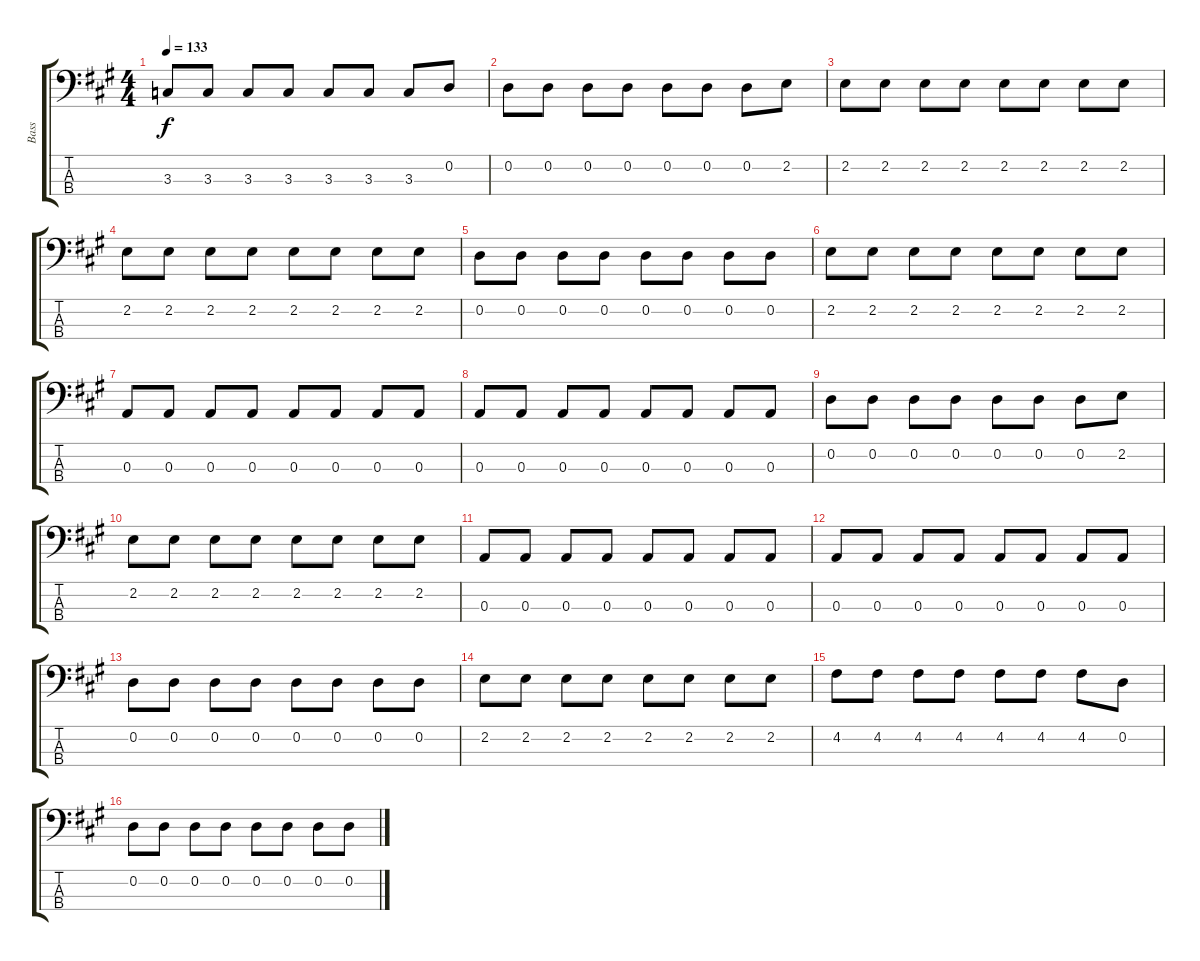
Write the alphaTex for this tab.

\track ("Bass" "Bass") {instrument electricbassfinger}
\staff {score tabs}
\tuning (G2 D2 A1 E1) {hide}
\ts (4 4)
\tempo 133
\clef f4
\ks a
3.3.8{dy f} 3.3.8 3.3.8 3.3.8 3.3.8 3.3.8 3.3.8 0.2.8 |
0.2.8 0.2.8 0.2.8 0.2.8 0.2.8 0.2.8 0.2.8 2.2.8 |
2.2.8 2.2.8 2.2.8 2.2.8 2.2.8 2.2.8 2.2.8 2.2.8 |
2.2.8 2.2.8 2.2.8 2.2.8 2.2.8 2.2.8 2.2.8 2.2.8 |
0.2.8 0.2.8 0.2.8 0.2.8 0.2.8 0.2.8 0.2.8 0.2.8 |
2.2.8 2.2.8 2.2.8 2.2.8 2.2.8 2.2.8 2.2.8 2.2.8 |
0.3.8 0.3.8 0.3.8 0.3.8 0.3.8 0.3.8 0.3.8 0.3.8 |
0.3.8 0.3.8 0.3.8 0.3.8 0.3.8 0.3.8 0.3.8 0.3.8 |
0.2.8 0.2.8 0.2.8 0.2.8 0.2.8 0.2.8 0.2.8 2.2.8 |
2.2.8 2.2.8 2.2.8 2.2.8 2.2.8 2.2.8 2.2.8 2.2.8 |
0.3.8 0.3.8 0.3.8 0.3.8 0.3.8 0.3.8 0.3.8 0.3.8 |
0.3.8 0.3.8 0.3.8 0.3.8 0.3.8 0.3.8 0.3.8 0.3.8 |
0.2.8 0.2.8 0.2.8 0.2.8 0.2.8 0.2.8 0.2.8 0.2.8 |
2.2.8 2.2.8 2.2.8 2.2.8 2.2.8 2.2.8 2.2.8 2.2.8 |
4.2.8 4.2.8 4.2.8 4.2.8 4.2.8 4.2.8 4.2.8 0.2.8 |
0.2.8 0.2.8 0.2.8 0.2.8 0.2.8 0.2.8 0.2.8 0.2.8
